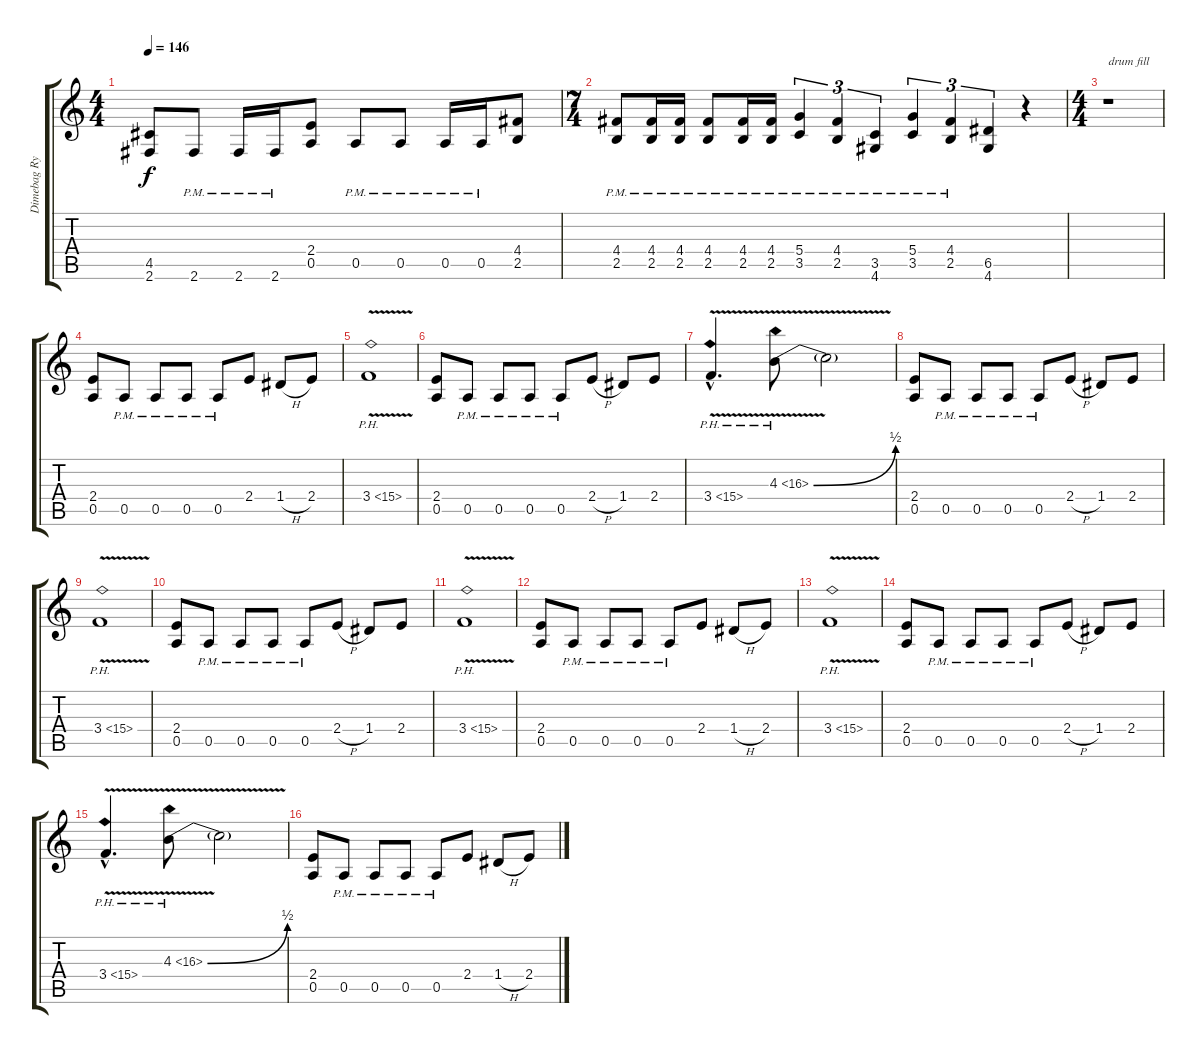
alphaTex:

\track ("Dimebag Rythym" "Dimebag Ry") {instrument distortionguitar}
\staff {score tabs}
\tuning (E4 B3 G3 D3 A2 E2) {hide}
\ts (4 4)
\tempo 146
\clef g2
\ks c
(4.5 2.6).8{dy f} 2.6{pm}.8 2.6{pm}.16 2.6{pm}.16 (2.4 0.5).8 0.5{pm}.8 0.5{pm}.8 0.5{pm}.16 0.5{pm}.16 (4.4 2.5).8 |
\ts (7 4)
(4.4{pm} 2.5{pm}).8 (4.4{pm} 2.5{pm}).16 (4.4{pm} 2.5{pm}).16 (4.4{pm} 2.5{pm}).8 (4.4{pm} 2.5{pm}).16 (4.4{pm} 2.5{pm}).16 (5.4{pm} 3.5{pm}).4{tu (3 2)} (4.4{pm} 2.5{pm}).4{tu (3 2)} (3.5{pm} 4.6{pm}).4{tu (3 2)} (5.4{pm} 3.5{pm}).4{tu (3 2)} (4.4{pm} 2.5{pm}).4{tu (3 2)} (6.5 4.6).4{tu (3 2)} r.4 |
\ts (4 4)
r.1{txt "drum fill"} |
(2.4 0.5).8 0.5{pm}.8 0.5{pm}.8 0.5{pm}.8 0.5{pm}.8 2.4.8 1.4{h}.8 2.4.8 |
3.4{ph 12 v}.1 |
(2.4 0.5).8 0.5{pm}.8 0.5{pm}.8 0.5{pm}.8 0.5{pm}.8 2.4{h}.8 1.4.8 2.4.8 |
3.4{ph 12 v hac}.4{d} 4.3{be (bend 0 0 60 2) ph 12 v}.8 4.3{t}.2 |
(2.4 0.5).8 0.5{pm}.8 0.5{pm}.8 0.5{pm}.8 0.5{pm}.8 2.4{h}.8 1.4.8 2.4.8 |
3.4{ph 12 v}.1 |
(2.4 0.5).8 0.5{pm}.8 0.5{pm}.8 0.5{pm}.8 0.5{pm}.8 2.4{h}.8 1.4.8 2.4.8 |
3.4{ph 12 v}.1 |
(2.4 0.5).8 0.5{pm}.8 0.5{pm}.8 0.5{pm}.8 0.5{pm}.8 2.4.8 1.4{h}.8 2.4.8 |
3.4{ph 12 v}.1 |
(2.4 0.5).8 0.5{pm}.8 0.5{pm}.8 0.5{pm}.8 0.5{pm}.8 2.4{h}.8 1.4.8 2.4.8 |
3.4{ph 12 v hac}.4{d} 4.3{be (bend 0 0 60 2) ph 12 v}.8 4.3{t}.2 |
(2.4 0.5).8 0.5{pm}.8 0.5{pm}.8 0.5{pm}.8 0.5{pm}.8 2.4.8 1.4{h}.8 2.4.8
